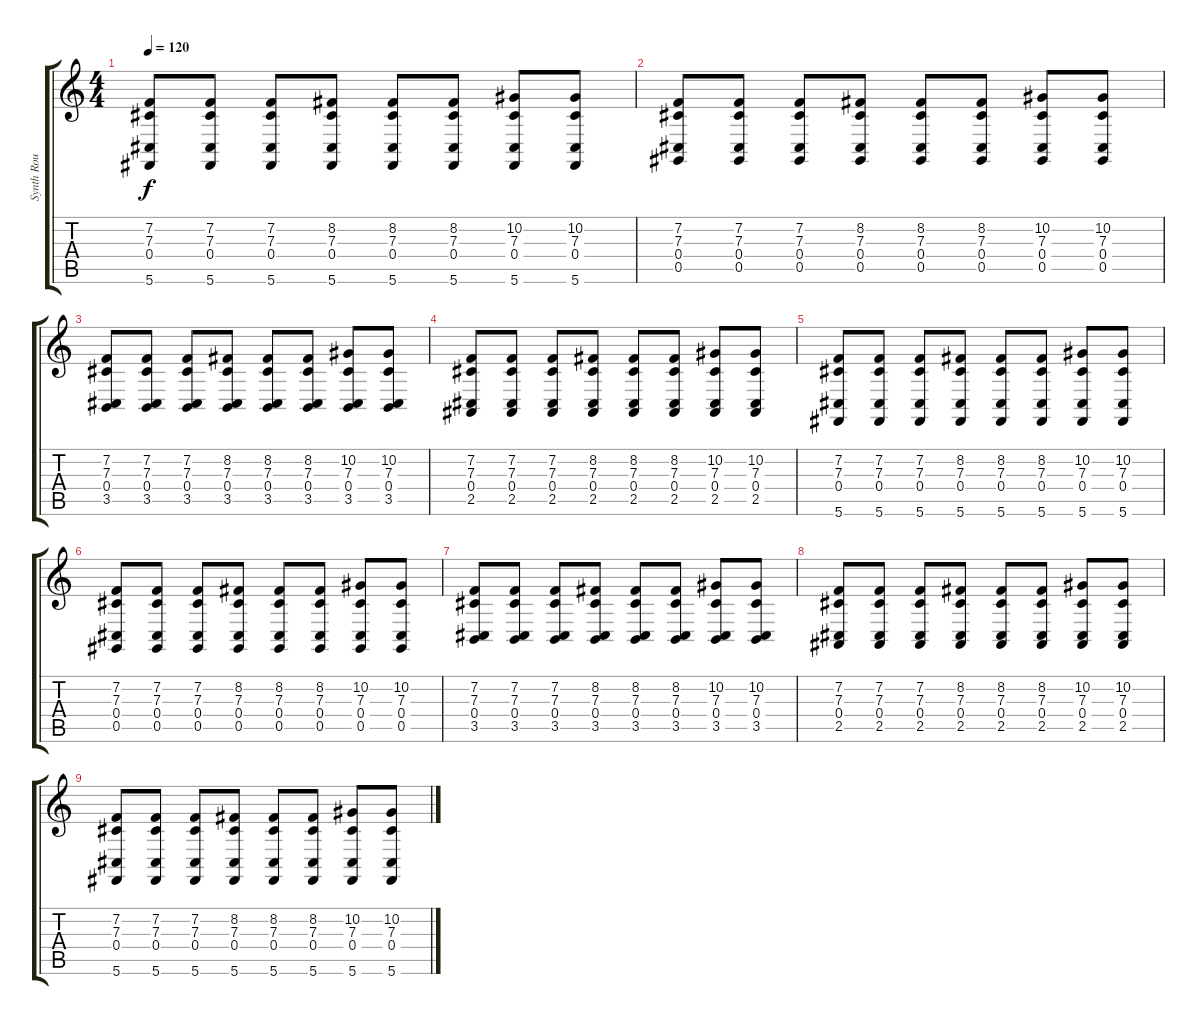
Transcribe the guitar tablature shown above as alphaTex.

\track ("Synth Rou" "Synth Rou") {instrument lead1square}
\staff {score tabs}
\tuning (Eb4 Bb3 Gb3 Db3 Ab2 Db2) {hide}
\ts (4 4)
\tempo 120
\clef g2
\ks c
(7.2 7.3 0.4 5.6).8{dy f} (7.2 7.3 0.4 5.6).8 (7.2 7.3 0.4 5.6).8 (8.2 7.3 0.4 5.6).8 (8.2 7.3 0.4 5.6).8 (8.2 7.3 0.4 5.6).8 (10.2 7.3 0.4 5.6).8 (10.2 7.3 0.4 5.6).8 |
(7.2 7.3 0.4 0.5).8{volume 4} (7.2 7.3 0.4 0.5).8 (7.2 7.3 0.4 0.5).8 (8.2 7.3 0.4 0.5).8 (8.2 7.3 0.4 0.5).8 (8.2 7.3 0.4 0.5).8 (10.2 7.3 0.4 0.5).8 (10.2 7.3 0.4 0.5).8 |
(7.2 7.3 0.4 3.5).8 (7.2 7.3 0.4 3.5).8 (7.2 7.3 0.4 3.5).8 (8.2 7.3 0.4 3.5).8 (8.2 7.3 0.4 3.5).8 (8.2 7.3 0.4 3.5).8 (10.2 7.3 0.4 3.5).8 (10.2 7.3 0.4 3.5).8 |
(7.2 7.3 0.4 2.5).8 (7.2 7.3 0.4 2.5).8 (7.2 7.3 0.4 2.5).8 (8.2 7.3 0.4 2.5).8 (8.2 7.3 0.4 2.5).8 (8.2 7.3 0.4 2.5).8 (10.2 7.3 0.4 2.5).8 (10.2 7.3 0.4 2.5).8 |
(7.2 7.3 0.4 5.6).8 (7.2 7.3 0.4 5.6).8 (7.2 7.3 0.4 5.6).8 (8.2 7.3 0.4 5.6).8 (8.2 7.3 0.4 5.6).8 (8.2 7.3 0.4 5.6).8 (10.2 7.3 0.4 5.6).8 (10.2 7.3 0.4 5.6).8 |
(7.2 7.3 0.4 0.5).8{volume 0} (7.2 7.3 0.4 0.5).8 (7.2 7.3 0.4 0.5).8 (8.2 7.3 0.4 0.5).8 (8.2 7.3 0.4 0.5).8 (8.2 7.3 0.4 0.5).8 (10.2 7.3 0.4 0.5).8 (10.2 7.3 0.4 0.5).8 |
(7.2 7.3 0.4 3.5).8 (7.2 7.3 0.4 3.5).8 (7.2 7.3 0.4 3.5).8 (8.2 7.3 0.4 3.5).8 (8.2 7.3 0.4 3.5).8 (8.2 7.3 0.4 3.5).8 (10.2 7.3 0.4 3.5).8 (10.2 7.3 0.4 3.5).8 |
(7.2 7.3 0.4 2.5).8 (7.2 7.3 0.4 2.5).8 (7.2 7.3 0.4 2.5).8 (8.2 7.3 0.4 2.5).8 (8.2 7.3 0.4 2.5).8 (8.2 7.3 0.4 2.5).8 (10.2 7.3 0.4 2.5).8 (10.2 7.3 0.4 2.5).8 |
(7.2 7.3 0.4 5.6).8 (7.2 7.3 0.4 5.6).8 (7.2 7.3 0.4 5.6).8 (8.2 7.3 0.4 5.6).8 (8.2 7.3 0.4 5.6).8 (8.2 7.3 0.4 5.6).8 (10.2 7.3 0.4 5.6).8 (10.2 7.3 0.4 5.6).8
